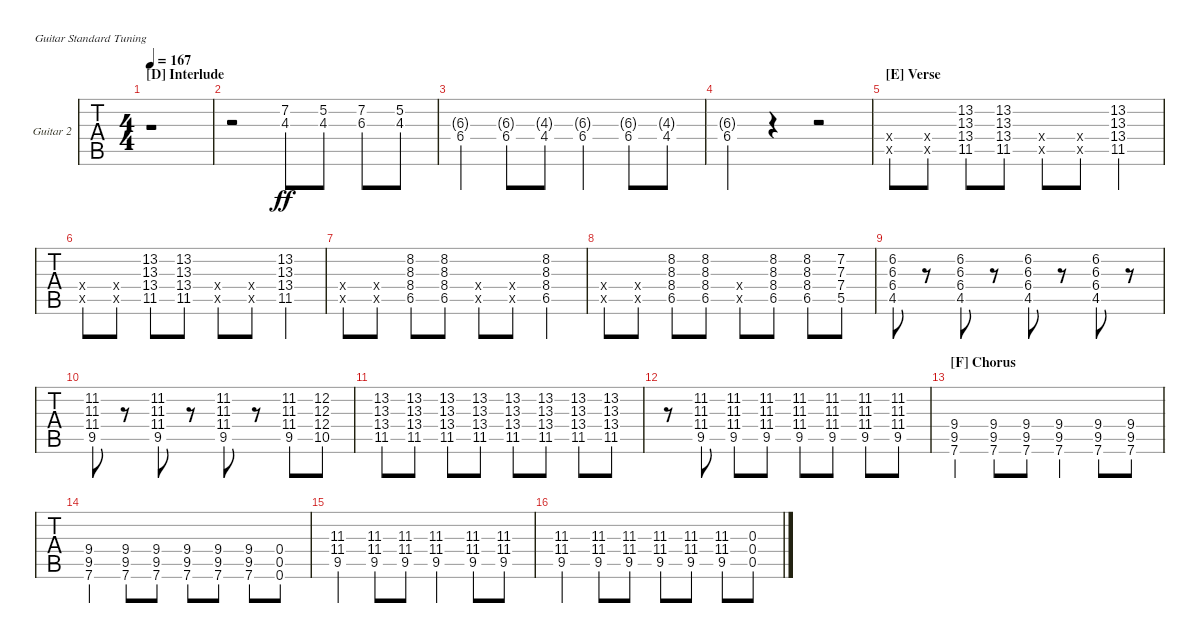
\defaultSystemsLayout 4
\bracketExtendMode groupsimilarinstruments
\firstSystemTrackNameOrientation horizontal
\otherSystemsTrackNameOrientation horizontal
\track ("Frank Iero" "Guitar 2") {instrument distortionguitar}
\staff {tabs}
\tuning (E4 B3 G3 D3 A2 E2)
\ts (4 4)
\section ("D" "Interlude")
\tempo 167
\clef g2
\ks abminor
r.1{dy ff} |
r.2 (7.2 4.3).8 (5.2 4.3).8 (7.2 6.3).8 (5.2 4.3).8 |
(6.4 6.3{g}).4 (6.4 6.3{g}).8 (4.4 4.3{g}).8 (6.4 6.3{g}).4 (6.4 6.3{g}).8 (4.4 4.3{g}).8 |
(6.4 6.3{g}).4 r.4 r.2 |
\section ("E" "Verse")
(11.5{x} 13.4{x}).8 (11.5{x} 13.4{x}).8 (11.5 13.4 13.3 13.2).8 (11.5 13.4 13.3 13.2).8 (11.5{x} 13.4{x}).8 (11.5{x} 13.4{x}).8 (11.5 13.4 13.3 13.2).4 |
(11.5{x} 13.4{x}).8 (11.5{x} 13.4{x}).8 (11.5 13.4 13.3 13.2).8 (11.5 13.4 13.3 13.2).8 (11.5{x} 13.4{x}).8 (11.5{x} 13.4{x}).8 (11.5 13.4 13.3 13.2).4 |
(6.5{x} 8.4{x}).8 (6.5{x} 8.4{x}).8 (6.5 8.4 8.3 8.2).8 (6.5 8.4 8.3 8.2).8 (6.5{x} 8.4{x}).8 (6.5{x} 8.4{x}).8 (6.5 8.4 8.3 8.2).4 |
(6.5{x} 8.4{x}).8 (6.5{x} 8.4{x}).8 (6.5 8.4 8.3 8.2).8 (6.5 8.4 8.3 8.2).8 (6.5{x} 8.4{x}).8 (6.5 8.4 8.3 8.2).8 (6.5 8.2 8.3 8.4).8 (5.5 7.4 7.3 7.2).8 |
(4.5 6.4 6.3 6.2).8 r.8 (4.5 6.4 6.3 6.2).8 r.8 (4.5 6.4 6.3 6.2).8 r.8 (4.5 6.4 6.3 6.2).8 r.8 |
(9.5 11.4 11.3 11.2).8 r.8 (9.5 11.4 11.3 11.2).8 r.8 (9.5 11.4 11.3 11.2).8 r.8 (9.5 11.4 11.3 11.2).8 (10.5 12.4 12.3 12.2).8 |
(13.2 13.3 13.4 11.5).8 (13.2 13.3 13.4 11.5).8 (13.2 13.3 13.4 11.5).8 (13.2 13.3 13.4 11.5).8 (13.2 13.3 13.4 11.5).8 (13.2 13.3 13.4 11.5).8 (13.2 13.3 13.4 11.5).8 (13.2 13.3 13.4 11.5).8 |
r.8 (9.5 11.4 11.3 11.2).8 (9.5 11.4 11.3 11.2).8 (9.5 11.4 11.3 11.2).8 (9.5 11.4 11.3 11.2).8 (9.5 11.4 11.3 11.2).8 (9.5 11.4 11.3 11.2).8 (9.5 11.4 11.3 11.2).8 |
\section ("F" "Chorus")
(7.6 9.5 9.4).4 (7.6 9.5 9.4).8 (9.4 9.5 7.6).8 (7.6 9.5 9.4).4 (7.6 9.5 9.4).8 (9.4 9.5 7.6).8 |
(7.6 9.5 9.4).4 (7.6 9.5 9.4).8 (9.4 9.5 7.6).8 (7.6 9.5 9.4).8 (9.4 9.5 7.6).8 (7.6 9.5 9.4).8 (0.4 0.5 0.6).8 |
(9.5 11.4 11.3).4 (11.3 11.4 9.5).8 (11.3 11.4 9.5).8 (11.3 11.4 9.5).4 (11.3 11.4 9.5).8 (11.3 11.4 9.5).8 |
(11.3 11.4 9.5).4 (11.3 11.4 9.5).8 (11.3 11.4 9.5).8 (11.3 11.4 9.5).8 (11.3 11.4 9.5).8 (11.3 11.4 9.5).8 (0.5 0.4 0.3).8
